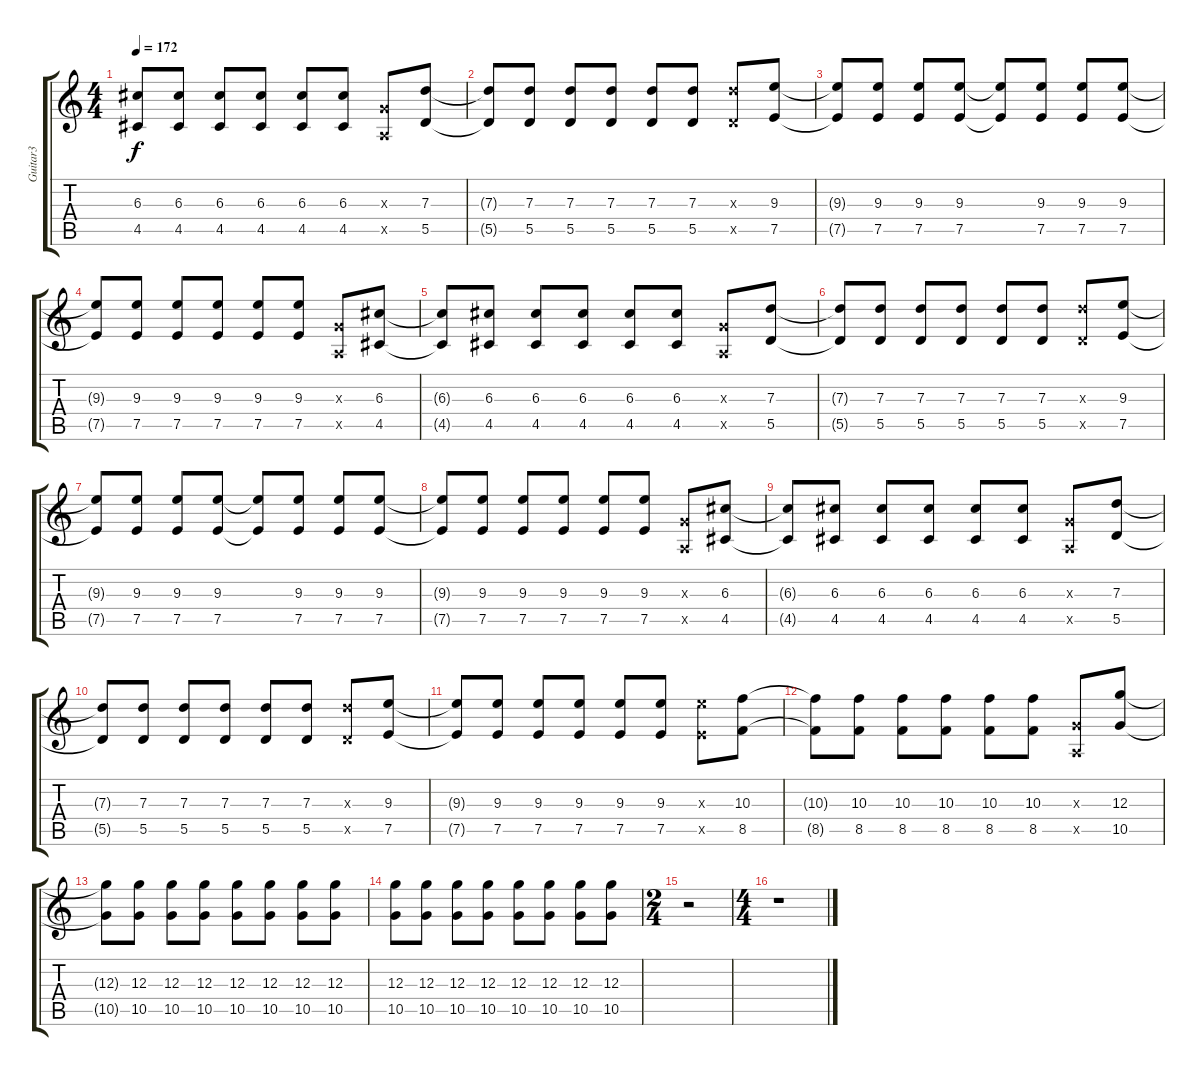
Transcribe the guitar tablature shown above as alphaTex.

\track ("Guitar3" "Guitar3") {instrument electricguitarmuted}
\staff {score tabs}
\tuning (E4 B3 G3 D3 A2 E2) {hide}
\ts (4 4)
\tempo 172
\clef g2
\ks c
(6.3{t} 4.5{t}).8{dy f} (6.3 4.5).8 (6.3 4.5).8 (6.3 4.5).8 (6.3 4.5).8 (6.3 4.5).8 (0.3{x} 0.5{x}).8 (7.3 5.5).8 |
(7.3{t} 5.5{t}).8 (7.3 5.5).8 (7.3 5.5).8 (7.3 5.5).8 (7.3 5.5).8 (7.3 5.5).8 (7.3{x} 5.5{x}).8 (9.3 7.5).8 |
(9.3{t} 7.5{t}).8 (9.3 7.5).8 (9.3 7.5).8 (9.3 7.5).8 (9.3{t} 7.5{t}).8 (9.3 7.5).8 (9.3 7.5).8 (9.3 7.5).8 |
(9.3{t} 7.5{t}).8 (9.3 7.5).8 (9.3 7.5).8 (9.3 7.5).8 (9.3 7.5).8 (9.3 7.5).8 (0.3{x} 0.5{x}).8 (6.3 4.5).8 |
(6.3{t} 4.5{t}).8 (6.3 4.5).8 (6.3 4.5).8 (6.3 4.5).8 (6.3 4.5).8 (6.3 4.5).8 (0.3{x} 0.5{x}).8 (7.3 5.5).8 |
(7.3{t} 5.5{t}).8 (7.3 5.5).8 (7.3 5.5).8 (7.3 5.5).8 (7.3 5.5).8 (7.3 5.5).8 (7.3{x} 5.5{x}).8 (9.3 7.5).8 |
(9.3{t} 7.5{t}).8 (9.3 7.5).8 (9.3 7.5).8 (9.3 7.5).8 (9.3{t} 7.5{t}).8 (9.3 7.5).8 (9.3 7.5).8 (9.3 7.5).8 |
(9.3{t} 7.5{t}).8 (9.3 7.5).8 (9.3 7.5).8 (9.3 7.5).8 (9.3 7.5).8 (9.3 7.5).8 (0.3{x} 0.5{x}).8 (6.3 4.5).8 |
(6.3{t} 4.5{t}).8 (6.3 4.5).8 (6.3 4.5).8 (6.3 4.5).8 (6.3 4.5).8 (6.3 4.5).8 (0.3{x} 0.5{x}).8 (7.3 5.5).8 |
(7.3{t} 5.5{t}).8 (7.3 5.5).8 (7.3 5.5).8 (7.3 5.5).8 (7.3 5.5).8 (7.3 5.5).8 (7.3{x} 5.5{x}).8 (9.3 7.5).8 |
(9.3{t} 7.5{t}).8 (9.3 7.5).8 (9.3 7.5).8 (9.3 7.5).8 (9.3 7.5).8 (9.3 7.5).8 (9.3{x} 7.5{x}).8 (10.3 8.5).8 |
(10.3{t} 8.5{t}).8 (10.3 8.5).8 (10.3 8.5).8 (10.3 8.5).8 (10.3 8.5).8 (10.3 8.5).8 (0.3{x} 0.5{x}).8 (12.3 10.5).8 |
(12.3{t} 10.5{t}).8 (12.3 10.5).8 (12.3 10.5).8 (12.3 10.5).8 (12.3 10.5).8 (12.3 10.5).8 (12.3 10.5).8 (12.3 10.5).8 |
(12.3 10.5).8 (12.3 10.5).8 (12.3 10.5).8 (12.3 10.5).8 (12.3 10.5).8 (12.3 10.5).8 (12.3 10.5).8 (12.3 10.5).8 |
\ts (2 4)
r.2 |
\ts (4 4)
r.1
